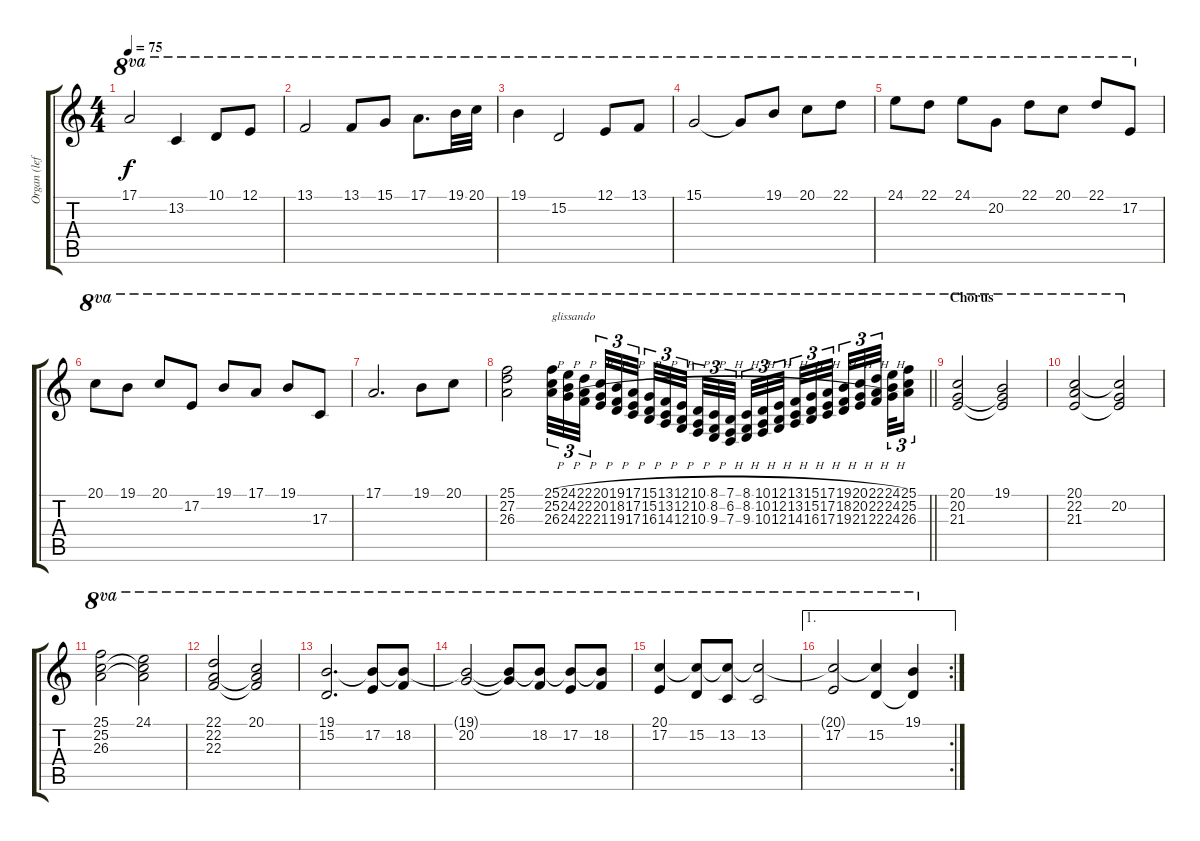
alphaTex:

\track ("Organ (left)" "Organ (lef") {instrument percussiveorgan}
\staff {score tabs}
\tuning (E4 B3 G3 D3 A2 E2) {hide}
\ts (4 4)
\tempo 75
\clef g2
\ks c
17.1.2{ot 8va dy f} 13.2.4{ot 8va} 10.1.8{ot 8va} 12.1.8{ot 8va} |
13.1.2{ot 8va} 13.1.8{ot 8va} 15.1.8{ot 8va} 17.1.8{d ot 8va} 19.1.32{ot 8va} 20.1.32{ot 8va} |
19.1.4{ot 8va} 15.2.2{ot 8va} 12.1.8{ot 8va} 13.1.8{ot 8va} |
15.1.2{ot 8va} 15.1{t}.8{ot 8va} 19.1.8{ot 8va} 20.1.8{ot 8va} 22.1.8{ot 8va} |
24.1.8{ot 8va} 22.1.8{ot 8va} 24.1.8{ot 8va} 20.2.8{ot 8va} 22.1.8{ot 8va} 20.1.8{ot 8va} 22.1.8{ot 8va} 17.2.8{ot 8va} |
20.1.8{ot 8va} 19.1.8{ot 8va} 20.1.8{ot 8va} 17.2.8{ot 8va} 19.1.8{ot 8va} 17.1.8{ot 8va} 19.1.8{ot 8va} 17.3.8{ot 8va} |
17.1.2{d ot 8va} 19.1.8{ot 8va} 20.1.8{ot 8va} |
\barLineRight lightlight
(25.1 27.2 26.3).2{ot 8va} (25.1{h} 25.2{h} 26.3{h}).32{tu (3 2) ot 8va txt "glissando"} (24.1{h} 24.2{h} 24.3{h}).32{tu (3 2) ot 8va} (22.1{h} 22.2{h} 22.3{h}).32{tu (3 2) ot 8va beam splitsecondary} (20.1{h} 20.2{h} 21.3{h}).32{tu (3 2) ot 8va} (19.1{h} 18.2{h} 19.3{h}).32{tu (3 2) ot 8va} (17.1{h} 17.2{h} 17.3{h}).32{tu (3 2) ot 8va beam splitsecondary} (15.1{h} 15.2{h} 16.3{h}).32{tu (3 2) ot 8va} (13.1{h} 13.2{h} 14.3{h}).32{tu (3 2) ot 8va} (12.1{h} 12.2{h} 12.3{h}).32{tu (3 2) ot 8va beam splitsecondary} (10.1{h} 10.2{h} 10.3{h}).32{tu (3 2) ot 8va} (8.1{h} 8.2{h} 9.3{h}).32{tu (3 2) ot 8va} (7.1{h} 6.2{h} 7.3{h}).32{tu (3 2) ot 8va} (8.1{h} 8.2{h} 9.3{h}).32{tu (3 2) ot 8va} (10.1{h} 10.2{h} 10.3{h}).32{tu (3 2) ot 8va} (12.1{h} 12.2{h} 12.3{h}).32{tu (3 2) ot 8va beam splitsecondary} (13.1{h} 13.2{h} 14.3{h}).32{tu (3 2) ot 8va} (15.1{h} 15.2{h} 16.3{h}).32{tu (3 2) ot 8va} (17.1{h} 17.2{h} 17.3{h}).32{tu (3 2) ot 8va beam splitsecondary} (19.1{h} 18.2{h} 19.3{h}).32{tu (3 2) ot 8va} (20.1{h} 20.2{h} 21.3{h}).32{tu (3 2) ot 8va} (22.1{h} 22.2{h} 22.3{h}).32{tu (3 2) ot 8va beam splitsecondary} (24.1{h} 24.2{h} 24.3{h}).32{tu (3 2) ot 8va} (25.1 25.2 26.3).16{tu (3 2) ot 8va} |
\section ("" "Chorus")
(20.1 20.2 21.3).2{ot 8va} (19.1 20.2{t} 21.3{t}).2{ot 8va} |
(20.1 22.2 21.3).2{ot 8va} (20.1{t} 20.2 21.3{t}).2{ot 8va} |
(25.1 25.2 26.3).2{ot 8va} (24.1 25.2{t} 26.3{t}).2{ot 8va} |
(22.1 22.2 22.3).2{ot 8va} (20.1 22.2{t} 22.3{t}).2{ot 8va} |
(19.1 15.2).2{d ot 8va} (19.1{t} 17.2).8{ot 8va} (19.1{t} 18.2).8{ot 8va} |
(19.1{t} 20.2).2{ot 8va} (19.1{t} 20.2{t}).8{ot 8va} (19.1{t} 18.2).8{ot 8va} (19.1{t} 17.2).8{ot 8va} (19.1{t} 18.2).8{ot 8va} |
(20.1 17.2).4{ot 8va} (20.1{t} 15.2).8{ot 8va} (20.1{t} 13.2).8{ot 8va} (20.1{t} 13.2).2{ot 8va} |
\ae 1
\rc 2
(20.1{t} 17.2).2{ot 8va} (20.1{t} 15.2).4{ot 8va} (19.1 15.2{t}).4{ot 8va}
